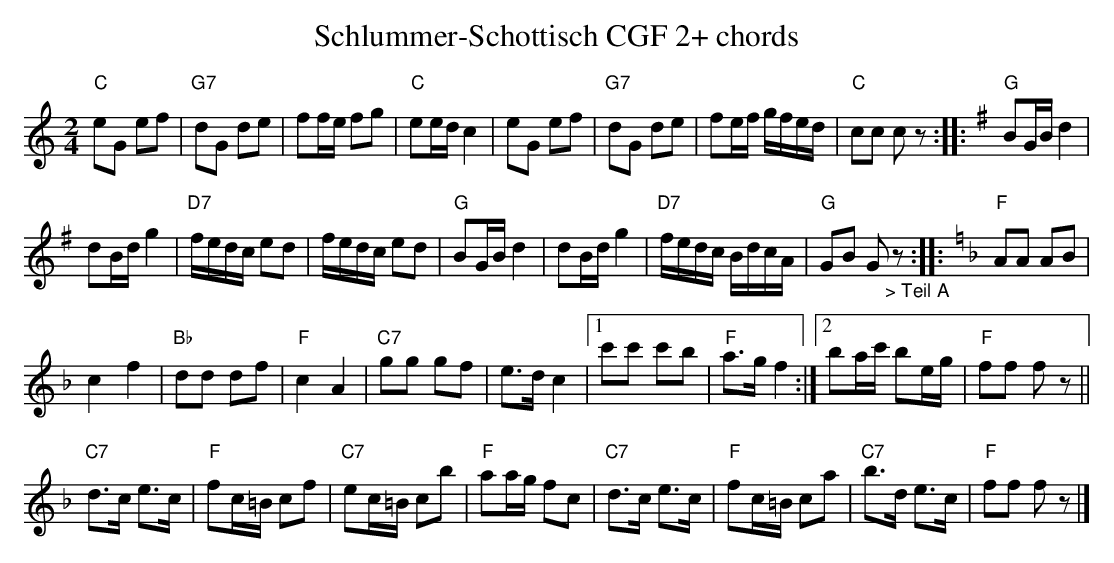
X:1
T:Schlummer-Schottisch CGF 2+ chords
M:2/4
L:1/8
K:Cmaj%%MIDI gchordon
"C"eG ef | "G7"dG de | ff/2e/2 fg | "C"ee/2d/2 c2 | eG ef | "G7"dG de | fe/2f/2 g/2f/2e/2d/2 | "C"cc cz :: [K:Gmaj] "G"BG/2B/2 d2 |
dB/2d/2g2 | "D7"f/2e/2d/2c/2 ed | f/2e/2d/2c/2 ed | "G"BG/2B/2 d2 | dB/2d/2 g2 | "D7"f/2e/2d/2c/2 B/2d/2c/2A/2 | "G"GB G"_> Teil A"z :: [K:Fmaj] "F"AA AB |
c2f2 | "Bb"dd df | "F"c2A2 | "C7"gg gf | e>dc2 |1 c'c' c'b | "F"a>gf2 :|2 ba/2c'/2 be/2g/2 | "F"ff fz ||
"C7"d>c e>c | "F"fc/2=B/2 cf | "C7"ec/2=B/2 cb | "F"aa/2g/2 fc | "C7"d>c e>c | "F"fc/2=B/2 ca | "C7"b>d e>c | "F"ff fz |]
